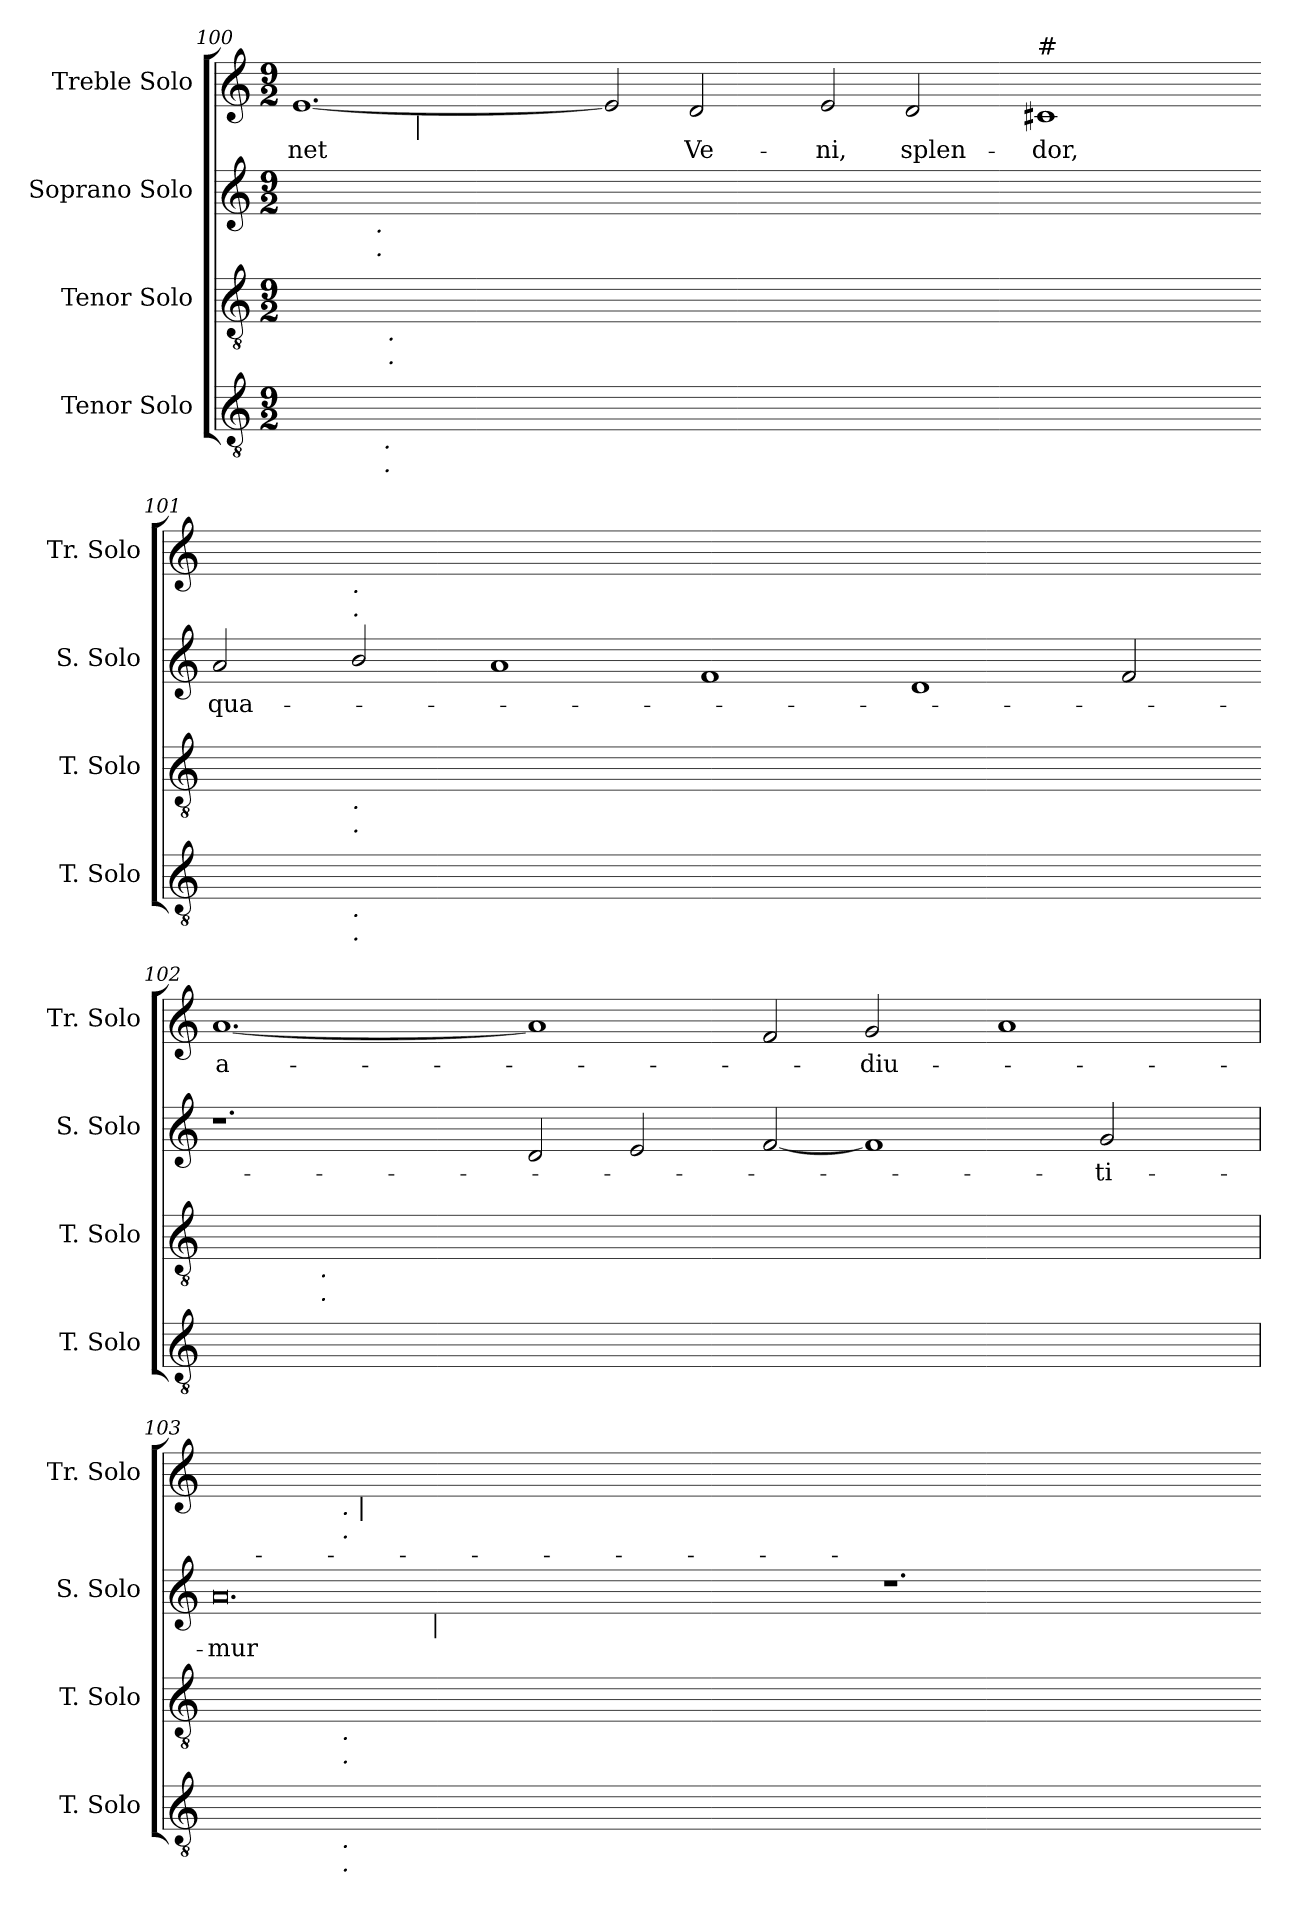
**kern	**kern	**kern	**text	**kern	**text
*part4	*part3	*part2	*part2	*part1	*part1
*staff4	*staff3	*staff2	*staff2	*staff1	*staff1
*I"Tenor Solo	*I"Tenor Solo	*I"Soprano Solo	*	*I"Treble Solo	*
*I'T. Solo	*I'T. Solo	*I'S. Solo	*	*I'Tr. Solo	*
!!LO:LB:g=z
*clefGv2	*clefGv2	*clefG2	*	*clefG2	*
*ITrd7c12	*ITrd7c12	*	*	*	*
*k[]	*k[]	*k[]	*	*k[]	*
*C:	*C:	*C:	*	*C:	*
*M9/2	*M9/2	*M9/2	*	*M9/2	*
=100	=100	=100	=100	=100	=100
!	!	!	!LO:LY:b:color=#000000	!	!
!	!	!	!	!LO:TX:b:i:t=-	!
!	!	!LO:TX:b:i:t=-	!	!	!
!	!	!	!	!	!LO:LY:b:color=#000000
*^	*^	*^	*	*^	*
[<0.EEiyy	4ryy	[<0.GGiyy	4ryy	[<0.giyy	4ryy	-tis	[<1.ei	4ryy	-net
.	16ryy	.	16ryy	.	16ryy	.	.	8ryy	.
.	128ryy	.	128..ryy	.	512ryy	.	.	.	.
!	!	!	!	!	!LO:TX:b:i:t=.	!	!	!	!
!	!	!	!	!	!LO:TX:b:i:t=.	!	!	!	!
.	.	.	.	.	1ryy	.	.	.	.
.	512ryy	.	.	.	.	.	.	.	.
!	!LO:TX:b:i:t=.	!	!	!	!	!	!	!	!
!	!LO:TX:b:i:t=.	!	!	!	!	!	!	!	!
.	1ryy	.	.	.	.	.	.	.	.
!	!	!	!LO:TX:b:i:t=.	!	!	!	!	!	!
!	!	!	!LO:TX:b:i:t=.	!	!	!	!	!	!
.	.	.	1ryy	.	.	.	.	.	.
.	.	.	.	.	.	.	.	256ryy	.
.	.	.	.	.	.	.	.	1024ryy	.
!	!	!	!	!	!	!	!	!LO:TX:b:i:t=|	!
.	.	.	.	.	.	.	.	1ryy	.
.	.	.	.	.	1ryy	.	.	.	.
.	1ryy	.	.	.	.	.	.	.	.
.	.	.	1ryy	.	.	.	.	.	.
.	.	.	.	.	.	.	.	1ryy	.
.	.	.	.	.	.	.	2ei/]	.	.
!	!	!	!	!	!	!	!	!	!LO:LY:b:color=#000000
.	.	.	.	.	.	.	2di/	.	Ve-
.	.	.	.	.	1ryy	.	.	.	.
.	1ryy	.	.	.	.	.	.	.	.
.	.	.	1ryy	.	.	.	.	.	.
.	.	.	.	.	.	.	.	1ryy	.
!	!	!	!	!	!	!	!	!	!LO:LY:b:color=#000000
.	.	.	.	.	.	.	2ei/	.	-ni,
!	!	!	!	!	!	!	!	!	!LO:LY:b:color=#000000
1.EEiyy]	.	1.GGiyy]	.	1.giyy]	.	.	2di/	.	splen-
.	.	.	.	.	1ryy	.	.	.	.
.	1ryy	.	.	.	.	.	.	.	.
.	.	.	1ryy	.	.	.	.	.	.
.	.	.	.	.	.	.	.	1ryy	.
!	!	!	!	!	!	!	!LO:TX:a:t=#	!	!
!	!	!	!	!	!	!	!	!	!LO:LY:b:color=#000000
.	.	.	.	.	.	.	1c#i	.	-dor,
.	.	.	.	.	8ryy	.	.	.	.
.	8ryy	.	.	.	.	.	.	.	.
.	.	.	8ryy	.	.	.	.	.	.
.	.	.	.	.	.	.	.	16ryy	.
.	.	.	.	.	32ryy	.	.	.	.
.	.	.	.	.	.	.	.	32ryy	.
.	32ryy	.	.	.	.	.	.	.	.
.	.	.	32ryy	.	.	.	.	.	.
.	.	.	.	.	64...ryy	.	.	.	.
.	.	.	.	.	.	.	.	64ryy	.
.	64ryy	.	.	.	.	.	.	.	.
.	.	.	64ryy	.	.	.	.	.	.
.	.	.	.	.	.	.	.	128ryy	.
.	256.ryy	.	.	.	.	.	.	.	.
.	.	.	.	.	.	.	.	512.ryy	.
.	.	.	512ryy	.	.	.	.	.	.
*	*	*	*	*v	*v	*	*	*	*
=101-	=101-	=101-	=101-	=101-	=101-	=101-	=101-	=101-
*	*	*	*	*^	*	*	*	*
!	!	!	!	!	!	!LO:LY:b:color=#000000	!	!	!
*	*	*	*	*v	*v	*	*	*	*
*	*	*	*	*^	*	*	*	*
!	!	!	!	!	!	!	!	!	!LO:LY:b:color=#000000
*	*	*	*	*v	*v	*	*	*	*
[<0.DDiyy	2ryy	[<0.AAiyy	2ryy	2ai/	qua-	[<0.diyy	2ryy	et
!	!	!	!	!	!	!	!LO:TX:b:i:t=.	!
!	!	!	!	!	!	!	!LO:TX:b:i:t=.	!
!	!	!	!LO:TX:b:i:t=.	!	!	!	!	!
!	!	!	!LO:TX:b:i:t=.	!	!	!	!	!
!	!LO:TX:b:i:t=.	!	!	!	!	!	!	!
!	!LO:TX:b:i:t=.	!	!	!	!	!	!	!
.	00ryy	.	00ryy	2bi/	.	.	00ryy	.
.	.	.	.	1ai	.	.	.	.
.	.	.	.	1fi	.	.	.	.
1.DDiyy_<	.	1.AAiyy]	.	1di	.	1.diyy]	.	.
.	.	.	.	2fi/	.	.	.	.
*v	*v	*	*	*	*	*v	*v	*
=102-	=102-	=102-	=102-	=102-	=102-	=102-
*^	*	*	*	*	*^	*
!	!	!	!	!	!	!	!	!LO:LY:b:color=#000000
*v	*v	*	*	*	*	*v	*v	*
0.DDiyy_<	[>0.Diyy	4ryy	1.r	.	[<1.ai	a-
.	.	16ryy	.	.	.	.
.	.	128ryy	.	.	.	.
.	.	512ryy	.	.	.	.
!	!	!LO:TX:b:i:t=.	!	!	!	!
!	!	!LO:TX:b:i:t=.	!	!	!	!
.	.	1ryy	.	.	.	.
.	.	1ryy	.	.	.	.
.	.	.	2di/	.	1ai]	.
.	.	.	2ei/	.	.	.
.	.	1ryy	.	.	.	.
.	.	.	[<2fi/	.	2fi/	.
!	!	!	!	!	!	!LO:LY:b:color=#000000
1.DDiyy]	1.Diyy]	.	1fi]	.	2gi/	-diu-
.	.	1ryy	.	.	.	.
.	.	.	.	.	1ai	.
!	!	!	!	!LO:LY:b:color=#000000	!	!
.	.	.	2gi/	-ti-	.	.
.	.	8ryy	.	.	.	.
.	.	32ryy	.	.	.	.
.	.	64ryy	.	.	.	.
.	.	256.ryy	.	.	.	.
!!LO:LB:g=z
=103	=103	=103	=103	=103	=103	=103
!	!	!	!	!LO:LY:b:color=#000000	!	!
!	!	!	!LO:TX:b:i:t=-	!	!	!
!	!	!	!	!	!	!LO:LY:b:color=#000000
*^	*	*	*^	*	*^	*
*	*	*	*	*	*	*	*	*^	*
[<0.FFiyy	4ryy	[>0.Ciyy	4ryy	0.ai	2ryy	-mur	[<0.fiyy	4ryy	4ryy	-va
.	8ryy	.	8ryy	.	.	.	.	8ryy	8ryy	.
.	16ryy	.	16ryy	.	.	.	.	16ryy	16ryy	.
.	1024ryy	.	1024ryy	.	.	.	.	1024ryy	64..ryy	.
!	!	!	!	!	!	!	!	!LO:TX:b:i:t=.	!	!
!	!	!	!	!	!	!	!	!LO:TX:b:i:t=.	!	!
!	!	!	!LO:TX:b:i:t=.	!	!	!	!	!	!	!
!	!	!	!LO:TX:b:i:t=.	!	!	!	!	!	!	!
!	!LO:TX:b:i:t=.	!	!	!	!	!	!	!	!	!
!	!LO:TX:b:i:t=.	!	!	!	!	!	!	!	!	!
.	1ryy	.	1ryy	.	.	.	.	1ryy	.	.
!	!	!	!	!	!	!	!	!	!LO:TX:b:i:t=|	!
.	.	.	.	.	.	.	.	.	1ryy	.
.	.	.	.	.	8ryy	.	.	.	.	.
.	.	.	.	.	64ryy	.	.	.	.	.
.	.	.	.	.	256ryy	.	.	.	.	.
!	!	!	!	!	!LO:TX:b:i:t=|	!	!	!	!	!
.	.	.	.	.	1ryy	.	.	.	.	.
.	1ryy	.	1ryy	.	.	.	.	1ryy	.	.
.	.	.	.	.	.	.	.	.	1ryy	.
.	.	.	.	.	1ryy	.	.	.	.	.
.	1ryy	.	1ryy	.	.	.	.	1ryy	.	.
.	.	.	.	.	.	.	.	.	1ryy	.
.	.	.	.	.	1ryy	.	.	.	.	.
1.FFiyy_<	.	1.Ciyy_>	.	1.r	.	.	1.fiyy]	.	.	.
.	1ryy	.	1ryy	.	.	.	.	1ryy	.	.
.	.	.	.	.	.	.	.	.	1ryy	.
.	.	.	.	.	2ryy	.	.	.	.	.
.	.	.	.	.	4ryy	.	.	.	.	.
.	.	.	.	.	16ryy	.	.	.	.	.
.	32ryy	.	32ryy	.	.	.	.	32ryy	.	.
.	.	.	.	.	32ryy	.	.	.	.	.
.	.	.	.	.	.	.	.	.	32ryy	.
.	64ryy	.	64ryy	.	.	.	.	64ryy	.	.
.	128...ryy	.	128...ryy	.	.	.	.	128...ryy	.	.
.	.	.	.	.	128.ryy	.	.	.	.	.
.	.	.	.	.	.	.	.	.	256ryy	.
*v	*v	*	*	*v	*v	*	*v	*v	*v	*
*	*v	*v	*	*	*	*
=-	=-	=-	=-	=-	=-
*-	*-	*-	*-	*-	*-
